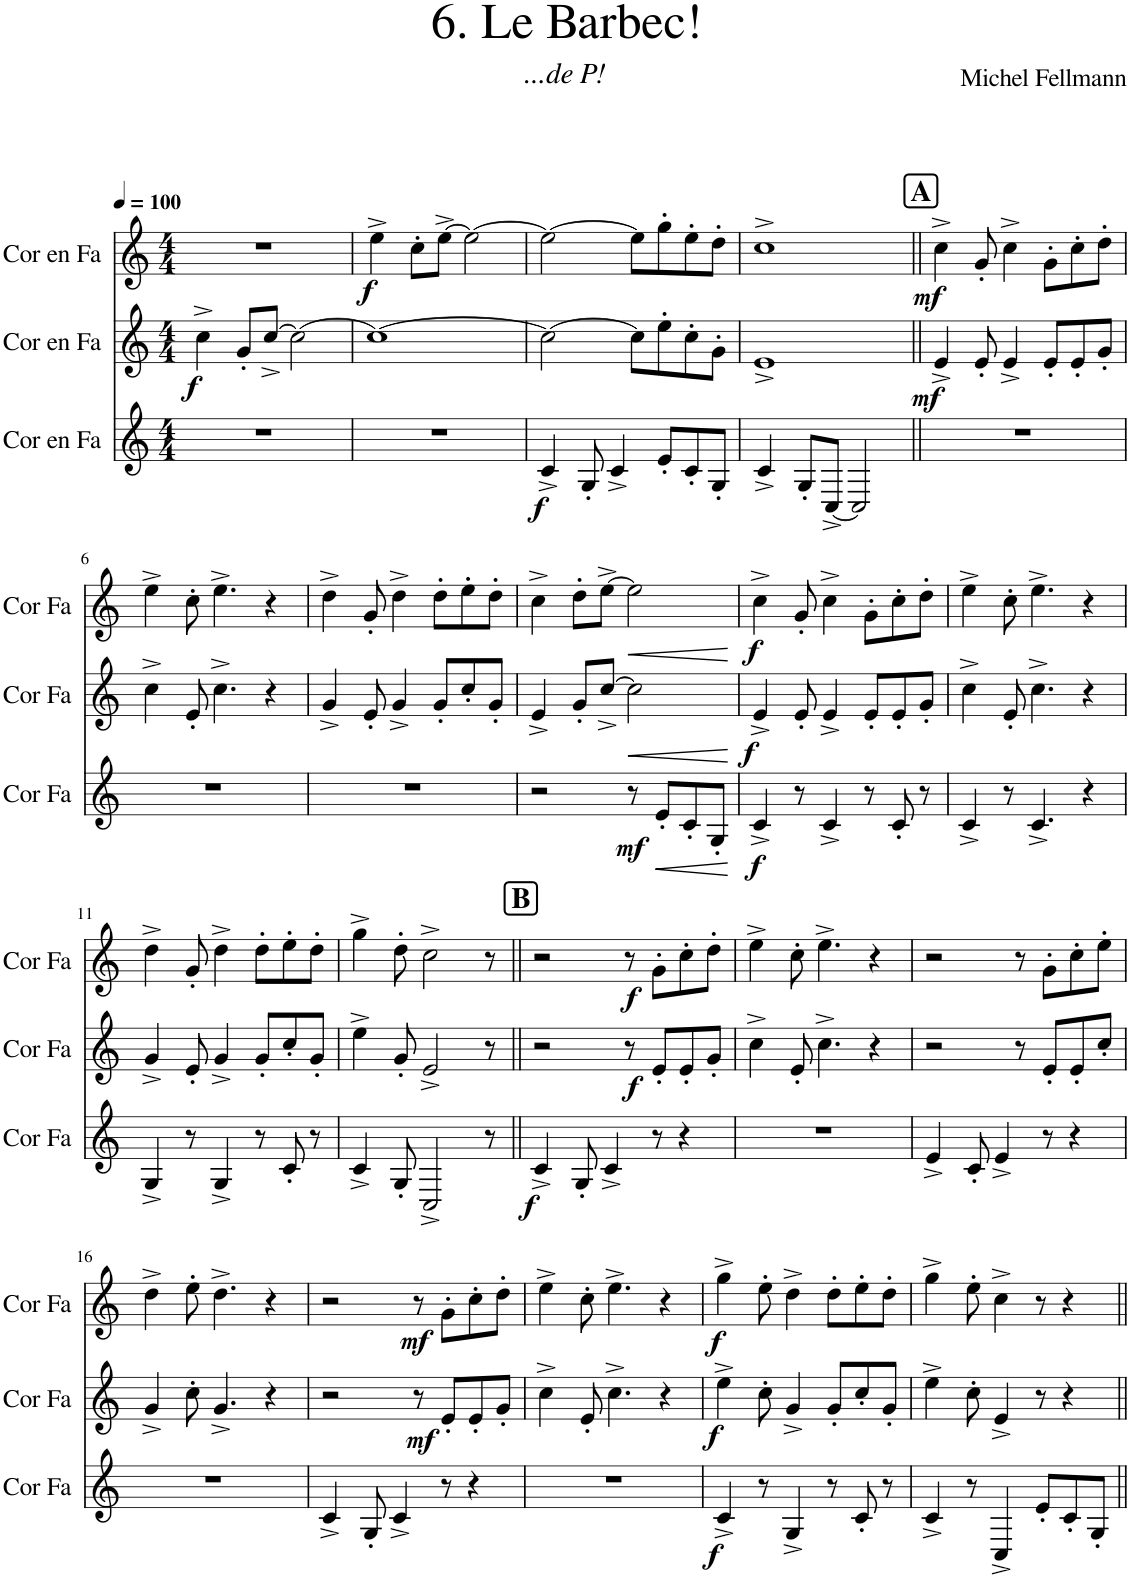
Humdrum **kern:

**kern	**dynam	**kern	**dynam	**kern	**dynam
*part3	*part3	*part2	*part2	*part1	*part1
*staff3	*staff3	*staff2	*staff2	*staff1	*staff1
*I"Cor en Fa	*	*I"Cor en Fa	*	*I"Cor en Fa	*
*I'Cor Fa	*	*I'Cor Fa	*	*I'Cor Fa	*
*clefG2	*	*clefG2	*	*clefG2	*
*Trd4c7	*	*Trd4c7	*	*Trd4c7	*
*k[]	*	*k[]	*	*k[]	*
*M4/4	*	*M4/4	*	*M4/4	*
*MM100	*	*MM100	*	*MM100	*
=1	=1	=1	=1	=1	=1
!	!	!	!LO:DY:b	!	!
1r	.	4cc^\	f	1r	.
.	.	8g'/L	.	.	.
.	.	[8cc^/J	.	.	.
.	.	2cc\_	.	.	.
=2	=2	=2	=2	=2	=2
!	!	!	!	!	!LO:DY:b
1r	.	1cc_	.	4ee^\	f
.	.	.	.	8cc'\L	.
.	.	.	.	[8ee^\J	.
.	.	.	.	2ee\_	.
=3	=3	=3	=3	=3	=3
!	!LO:DY:b	!	!	!	!
4c^/	f	2cc\_	.	2ee\_	.
8G'/	.	.	.	.	.
4c^/	.	.	.	.	.
.	.	8cc\L]	.	8ee\L]	.
8e'/L	.	8ee'\	.	8gg'\	.
8c'/	.	8cc'\	.	8ee'\	.
8G'/J	.	8g'\J	.	8dd'\J	.
=4	=4	=4	=4	=4	=4
4c^/	.	1e^	.	1cc^	.
8G'/L	.	.	.	.	.
[8C^/J	.	.	.	.	.
2C/]	.	.	.	.	.
!!LO:REH:place=s1:a:B:cj:fs=14:t=A
=5||	=5||	=5||	=5||	=5||	=5||
!	!	!	!LO:DY:b	!	!LO:DY:b
1r	.	4e^/	mf	4cc^\	mf
.	.	8e'/	.	8g'/	.
.	.	4e^/	.	4cc^\	.
.	.	8e'/L	.	8g'\L	.
.	.	8e'/	.	8cc'\	.
.	.	8g'/J	.	8dd'\J	.
!!LO:LB:g=z
=6	=6	=6	=6	=6	=6
1r	.	4cc^\	.	4ee^\	.
.	.	8e'/	.	8cc'\	.
.	.	4.cc^\	.	4.ee^\	.
.	.	4r	.	4r	.
=7	=7	=7	=7	=7	=7
1r	.	4g^/	.	4dd^\	.
.	.	8e'/	.	8g'/	.
.	.	4g^/	.	4dd^\	.
.	.	8g'/L	.	8dd'\L	.
.	.	8cc'/	.	8ee'\	.
.	.	8g'/J	.	8dd'\J	.
=8	=8	=8	=8	=8	=8
2r	.	4e^/	.	4cc^\	.
.	.	8g'/L	.	8dd'\L	.
.	.	[8cc^/J	.	[8ee^\J	.
!	!LO:DY:b	!	!LO:HP:b	!	!LO:HP:b
8r	mf	2cc\]	<	2ee\]	<
!	!LO:HP:b	!	!	!	!
8e'/L	<	.	.	.	.
8c'/	.	.	.	.	.
8G'/J	.	.	.	.	.
.	[	.	[	.	[
=9	=9	=9	=9	=9	=9
!	!LO:DY:b	!	!LO:DY:b	!	!LO:DY:b
4c^/	f	4e^/	f	4cc^\	f
8r	.	8e'/	.	8g'/	.
4c^/	.	4e^/	.	4cc^\	.
8r	.	8e'/L	.	8g'\L	.
8c'/	.	8e'/	.	8cc'\	.
8r	.	8g'/J	.	8dd'\J	.
=10	=10	=10	=10	=10	=10
4c^/	.	4cc^\	.	4ee^\	.
8r	.	8e'/	.	8cc'\	.
4.c^/	.	4.cc^\	.	4.ee^\	.
4r	.	4r	.	4r	.
!!LO:LB:g=z
=11	=11	=11	=11	=11	=11
4G^/	.	4g^/	.	4dd^\	.
8r	.	8e'/	.	8g'/	.
4G^/	.	4g^/	.	4dd^\	.
8r	.	8g'/L	.	8dd'\L	.
8c'/	.	8cc'/	.	8ee'\	.
8r	.	8g'/J	.	8dd'\J	.
=12	=12	=12	=12	=12	=12
4c^/	.	4ee^\	.	4gg^\	.
8G'/	.	8g'/	.	8dd'\	.
2C^/	.	2e^/	.	2cc^\	.
8r	.	8r	.	8r	.
!!LO:REH:place=s1:a:B:cj:fs=14:t=B
=13||	=13||	=13||	=13||	=13||	=13||
!	!LO:DY:b	!	!	!	!
4c^/	f	2r	.	2r	.
8G'/	.	.	.	.	.
4c^/	.	.	.	.	.
!	!	!	!LO:DY:b	!	!LO:DY:b
.	.	8r	f	8r	f
8r	.	8e'/L	.	8g'\L	.
4r	.	8e'/	.	8cc'\	.
.	.	8g'/J	.	8dd'\J	.
=14	=14	=14	=14	=14	=14
1r	.	4cc^\	.	4ee^\	.
.	.	8e'/	.	8cc'\	.
.	.	4.cc^\	.	4.ee^\	.
.	.	4r	.	4r	.
=15	=15	=15	=15	=15	=15
4e^/	.	2r	.	2r	.
8c'/	.	.	.	.	.
4e^/	.	.	.	.	.
.	.	8r	.	8r	.
8r	.	8e'/L	.	8g'\L	.
4r	.	8e'/	.	8cc'\	.
.	.	8cc'/J	.	8ee'\J	.
!!LO:LB:g=z
=16	=16	=16	=16	=16	=16
1r	.	4g^/	.	4dd^\	.
.	.	8cc'\	.	8ee'\	.
.	.	4.g^/	.	4.dd^\	.
.	.	4r	.	4r	.
=17	=17	=17	=17	=17	=17
4c^/	.	2r	.	2r	.
8G'/	.	.	.	.	.
4c^/	.	.	.	.	.
!	!	!	!LO:DY:b	!	!LO:DY:b
.	.	8r	mf	8r	mf
8r	.	8e'/L	.	8g'\L	.
4r	.	8e'/	.	8cc'\	.
.	.	8g'/J	.	8dd'\J	.
=18	=18	=18	=18	=18	=18
1r	.	4cc^\	.	4ee^\	.
.	.	8e'/	.	8cc'\	.
.	.	4.cc^\	.	4.ee^\	.
.	.	4r	.	4r	.
=19	=19	=19	=19	=19	=19
!	!LO:DY:b	!	!LO:DY:b	!	!LO:DY:b
4c^/	f	4ee^\	f	4gg^\	f
8r	.	8cc'\	.	8ee'\	.
4G^/	.	4g^/	.	4dd^\	.
8r	.	8g'/L	.	8dd'\L	.
8c'/	.	8cc'/	.	8ee'\	.
8r	.	8g'/J	.	8dd'\J	.
=20	=20	=20	=20	=20	=20
4c^/	.	4ee^\	.	4gg^\	.
8r	.	8cc'\	.	8ee'\	.
4C^/	.	4e^/	.	4cc^\	.
8e'/L	.	8r	.	8r	.
8c'/	.	4r	.	4r	.
8G'/J	.	.	.	.	.
=||	=||	=||	=||	=||	=||
*-	*-	*-	*-	*-	*-
